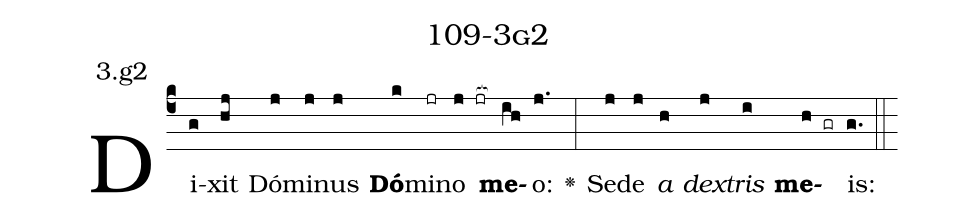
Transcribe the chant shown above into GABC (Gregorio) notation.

name: 109-3g2;
annotation: 3.g2;
%%
(c4)Di(g)xit(hj) Dó(j)mi(j)nus(j) <b>Dó</b>(k)mi(jr)no(j jr[ocb:1{]) <b>me</b>(ih[ocb:0}])o:(j.) <v>\greheightstar</v>(:) Se(j)de(j) <i>a</i>(h) <i>dex</i>(j)<i>tris</i>(i) <b>me</b>(h gr)is:(g.) (::)


%E(j) u(h) o(j) u(i) a(h) e.(g.) (::)
